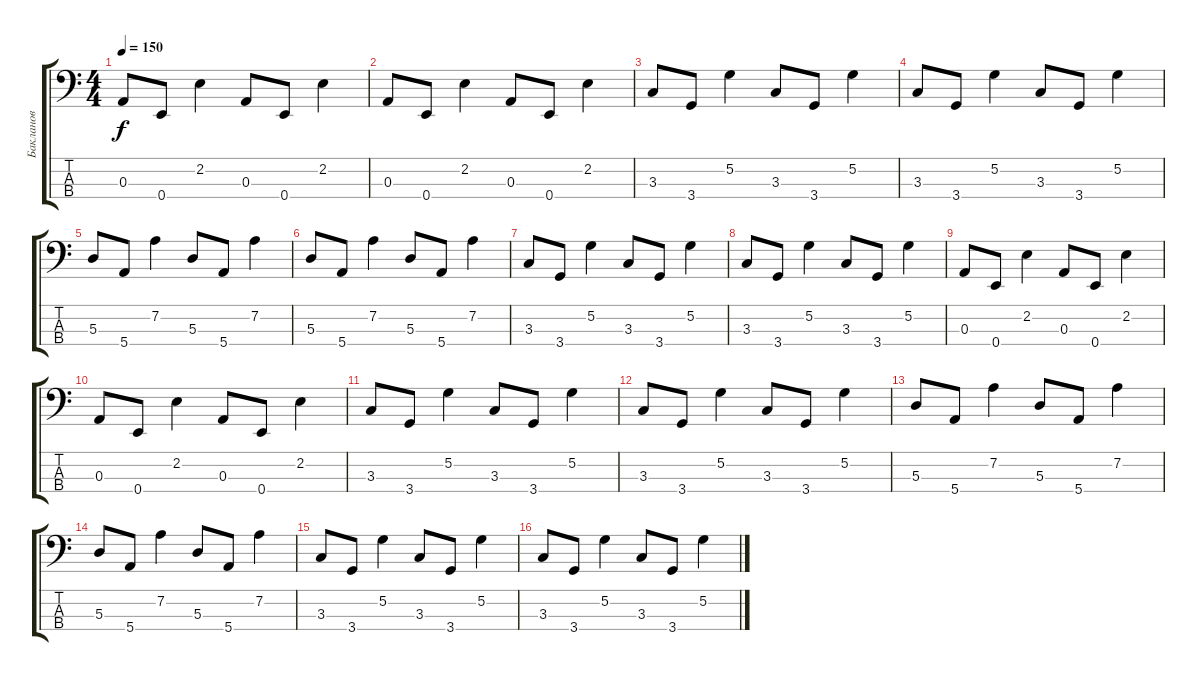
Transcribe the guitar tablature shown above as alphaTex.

\track ("Бакланов" "Бакланов") {instrument electricbasspick}
\staff {score tabs}
\tuning (G2 D2 A1 E1) {hide}
\ts (4 4)
\tempo 150
\clef f4
\ks c
0.3.8{dy f} 0.4.8 2.2.4 0.3.8 0.4.8 2.2.4 |
0.3.8 0.4.8 2.2.4 0.3.8 0.4.8 2.2.4 |
3.3.8 3.4.8 5.2.4 3.3.8 3.4.8 5.2.4 |
3.3.8 3.4.8 5.2.4 3.3.8 3.4.8 5.2.4 |
5.3.8 5.4.8 7.2.4 5.3.8 5.4.8 7.2.4 |
5.3.8 5.4.8 7.2.4 5.3.8 5.4.8 7.2.4 |
3.3.8 3.4.8 5.2.4 3.3.8 3.4.8 5.2.4 |
3.3.8 3.4.8 5.2.4 3.3.8 3.4.8 5.2.4 |
0.3.8 0.4.8 2.2.4 0.3.8 0.4.8 2.2.4 |
0.3.8 0.4.8 2.2.4 0.3.8 0.4.8 2.2.4 |
3.3.8 3.4.8 5.2.4 3.3.8 3.4.8 5.2.4 |
3.3.8 3.4.8 5.2.4 3.3.8 3.4.8 5.2.4 |
5.3.8 5.4.8 7.2.4 5.3.8 5.4.8 7.2.4 |
5.3.8 5.4.8 7.2.4 5.3.8 5.4.8 7.2.4 |
3.3.8 3.4.8 5.2.4 3.3.8 3.4.8 5.2.4 |
3.3.8 3.4.8 5.2.4 3.3.8 3.4.8 5.2.4
